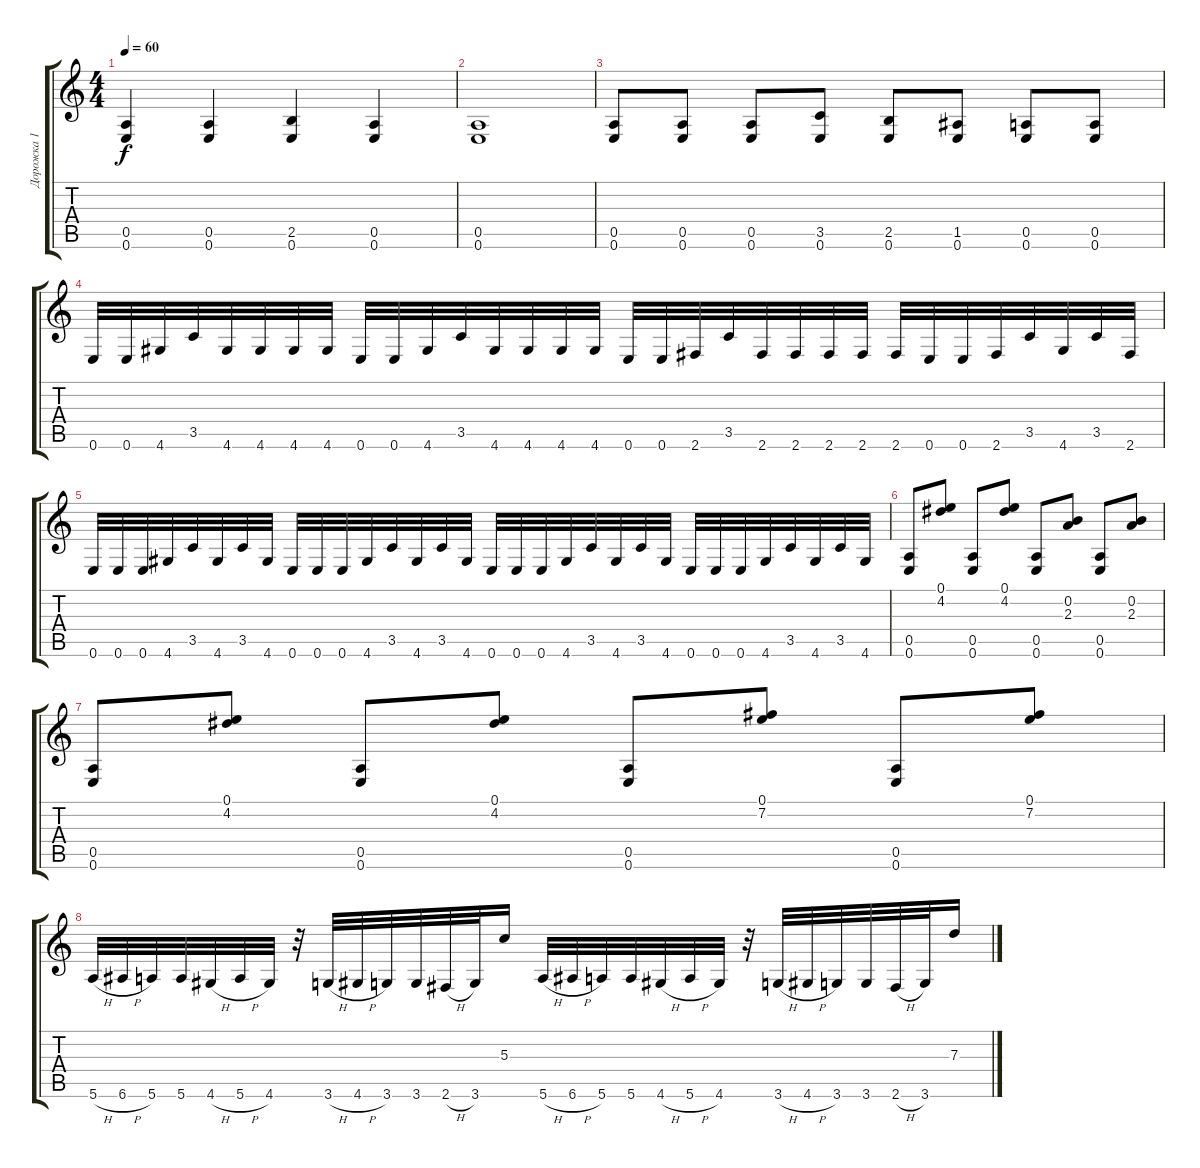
\track ("Дорожка 1" "Дорожка 1") {instrument distortionguitar}
\staff {score tabs}
\tuning (E4 B3 G3 D3 A2 E2) {hide}
\ts (4 4)
\tempo 60
\clef g2
\ks c
(0.5 0.6).4{dy f} (0.5 0.6).4 (2.5 0.6).4 (0.5 0.6).4 |
(0.5 0.6).1 |
(0.5 0.6).8 (0.5 0.6).8 (0.5 0.6).8 (3.5 0.6).8 (2.5 0.6).8 (1.5 0.6).8 (0.5 0.6).8 (0.5 0.6).8 |
0.6.32 0.6.32 4.6.32 3.5.32 4.6.32 4.6.32 4.6.32 4.6.32 0.6.32 0.6.32 4.6.32 3.5.32 4.6.32 4.6.32 4.6.32 4.6.32 0.6.32 0.6.32 2.6.32 3.5.32 2.6.32 2.6.32 2.6.32 2.6.32 2.6.32 0.6.32 0.6.32 2.6.32 3.5.32 4.6.32 3.5.32 2.6.32 |
0.6.32 0.6.32 0.6.32 4.6.32 3.5.32 4.6.32 3.5.32 4.6.32 0.6.32 0.6.32 0.6.32 4.6.32 3.5.32 4.6.32 3.5.32 4.6.32 0.6.32 0.6.32 0.6.32 4.6.32 3.5.32 4.6.32 3.5.32 4.6.32 0.6.32 0.6.32 0.6.32 4.6.32 3.5.32 4.6.32 3.5.32 4.6.32 |
(0.5 0.6).8 (0.1 4.2).8 (0.5 0.6).8 (0.1 4.2).8 (0.5 0.6).8 (0.2 2.3).8 (0.5 0.6).8 (0.2 2.3).8 |
(0.5 0.6).8 (0.1 4.2).8 (0.5 0.6).8 (0.1 4.2).8 (0.5 0.6).8 (0.1 7.2).8 (0.5 0.6).8 (0.1 7.2).8 |
5.6{h}.32 6.6{h}.32 5.6.32 5.6.32 4.6{h}.32 5.6{h}.32 4.6.32 r.32 3.6{h}.32 4.6{h}.32 3.6.32 3.6.32 2.6{h}.32 3.6.32 5.3.16 5.6{h}.32 6.6{h}.32 5.6.32 5.6.32 4.6{h}.32 5.6{h}.32 4.6.32 r.32 3.6{h}.32 4.6{h}.32 3.6.32 3.6.32 2.6{h}.32 3.6.32 7.3.16
